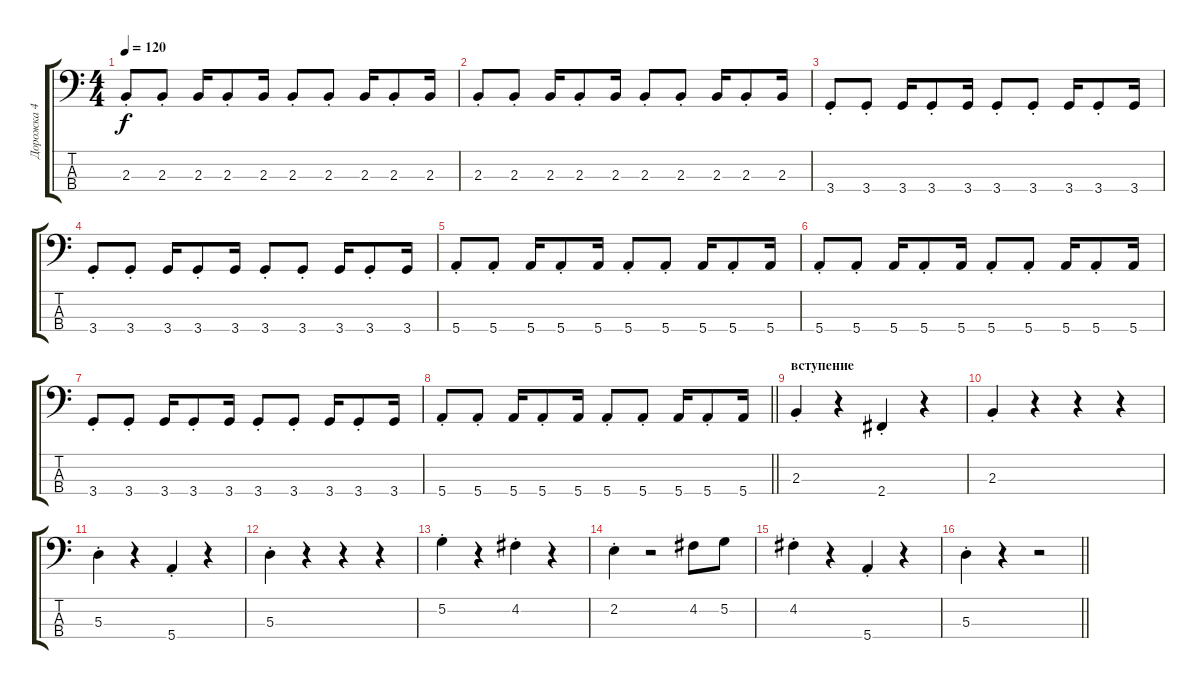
\track ("Дорожка 4" "Дорожка 4") {instrument electricbassfinger}
\staff {score tabs}
\tuning (G2 D2 A1 E1) {hide}
\ts (4 4)
\tempo 120
\clef f4
\ks c
2.3{st}.8{dy f} 2.3{st}.8 2.3.16 2.3{st}.8 2.3.16 2.3{st}.8 2.3{st}.8 2.3.16 2.3{st}.8 2.3.16 |
2.3{st}.8 2.3{st}.8 2.3.16 2.3{st}.8 2.3.16 2.3{st}.8 2.3{st}.8 2.3.16 2.3{st}.8 2.3.16 |
3.4{st}.8 3.4{st}.8 3.4.16 3.4{st}.8 3.4.16 3.4{st}.8 3.4{st}.8 3.4.16 3.4{st}.8 3.4.16 |
3.4{st}.8 3.4{st}.8 3.4.16 3.4{st}.8 3.4.16 3.4{st}.8 3.4{st}.8 3.4.16 3.4{st}.8 3.4.16 |
5.4{st}.8 5.4{st}.8 5.4.16 5.4{st}.8 5.4.16 5.4{st}.8 5.4{st}.8 5.4.16 5.4{st}.8 5.4.16 |
5.4{st}.8 5.4{st}.8 5.4.16 5.4{st}.8 5.4.16 5.4{st}.8 5.4{st}.8 5.4.16 5.4{st}.8 5.4.16 |
3.4{st}.8 3.4{st}.8 3.4.16 3.4{st}.8 3.4.16 3.4{st}.8 3.4{st}.8 3.4.16 3.4{st}.8 3.4.16 |
\barLineRight lightlight
5.4{st}.8 5.4{st}.8 5.4.16 5.4{st}.8 5.4.16 5.4{st}.8 5.4{st}.8 5.4.16 5.4{st}.8 5.4.16 |
\section ("" "вступение")
2.3{st}.4 r.4 2.4{st}.4 r.4 |
2.3{st}.4 r.4 r.4 r.4 |
5.3{st}.4 r.4 5.4{st}.4 r.4 |
5.3{st}.4 r.4 r.4 r.4 |
5.2{st}.4 r.4 4.2{st}.4 r.4 |
2.2{st}.4 r.2 4.2.8 5.2.8 |
4.2{st}.4 r.4 5.4{st}.4 r.4 |
\barLineRight lightlight
5.3{st}.4 r.4 r.2
